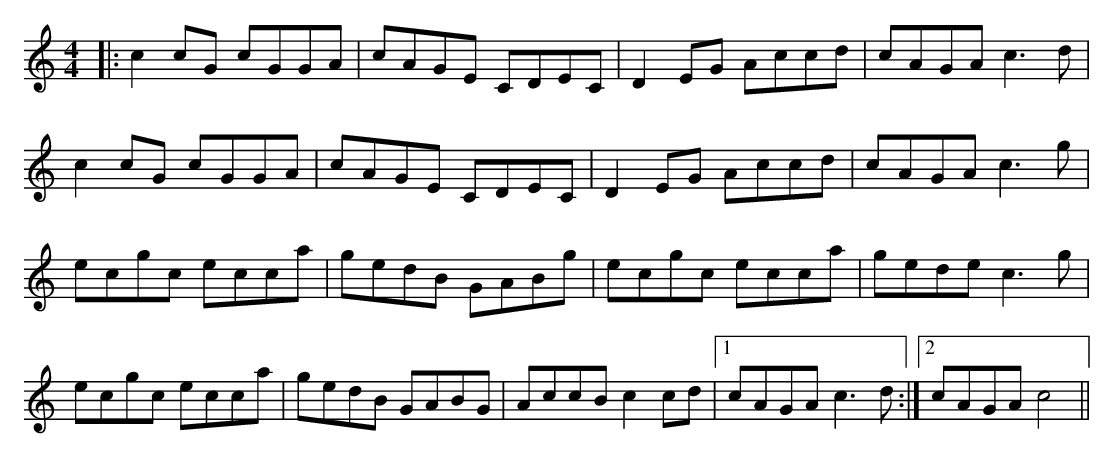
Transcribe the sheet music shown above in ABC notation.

X:1
M:4/4
K:C
|:c2cG cGGA|cAGE CDEC|D2EG Accd|cAGA c3d|
c2cG cGGA|cAGE CDEC|D2EG Accd|cAGA c3g|
ecgc ecca|gedB GABg|ecgc ecca|gede c3g|
ecgc ecca|gedB GABG|AccB c2cd|1 cAGAc3d:|2 cAGAc4||
